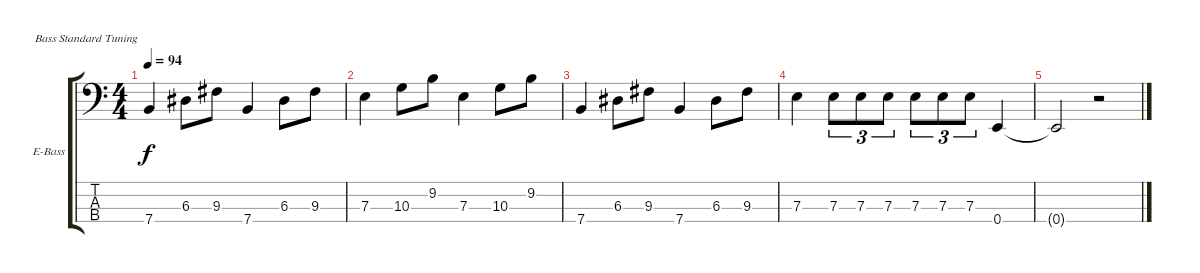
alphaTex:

\bracketExtendMode groupsimilarinstruments
\firstSystemTrackNameOrientation horizontal
\otherSystemsTrackNameOrientation horizontal
\track ("Bajo" "E-Bass") {instrument electricbassfinger}
\staff {score tabs}
\tuning (G2 D2 A1 E1)
\ts (4 4)
\tempo 94
\clef f4
\ks c
7.4.4{dy f} 6.3.8 9.3.8 7.4.4 6.3.8 9.3.8 |
7.3.4 10.3.8 9.2.8 7.3.4 10.3.8 9.2.8 |
7.4.4 6.3.8 9.3.8 7.4.4 6.3.8 9.3.8 |
7.3.4 7.3.8{tu (3 2)} 7.3.8{tu (3 2)} 7.3.8{tu (3 2)} 7.3.8{tu (3 2)} 7.3.8{tu (3 2)} 7.3.8{tu (3 2)} 0.4.4 |
0.4{t}.2 r.2
